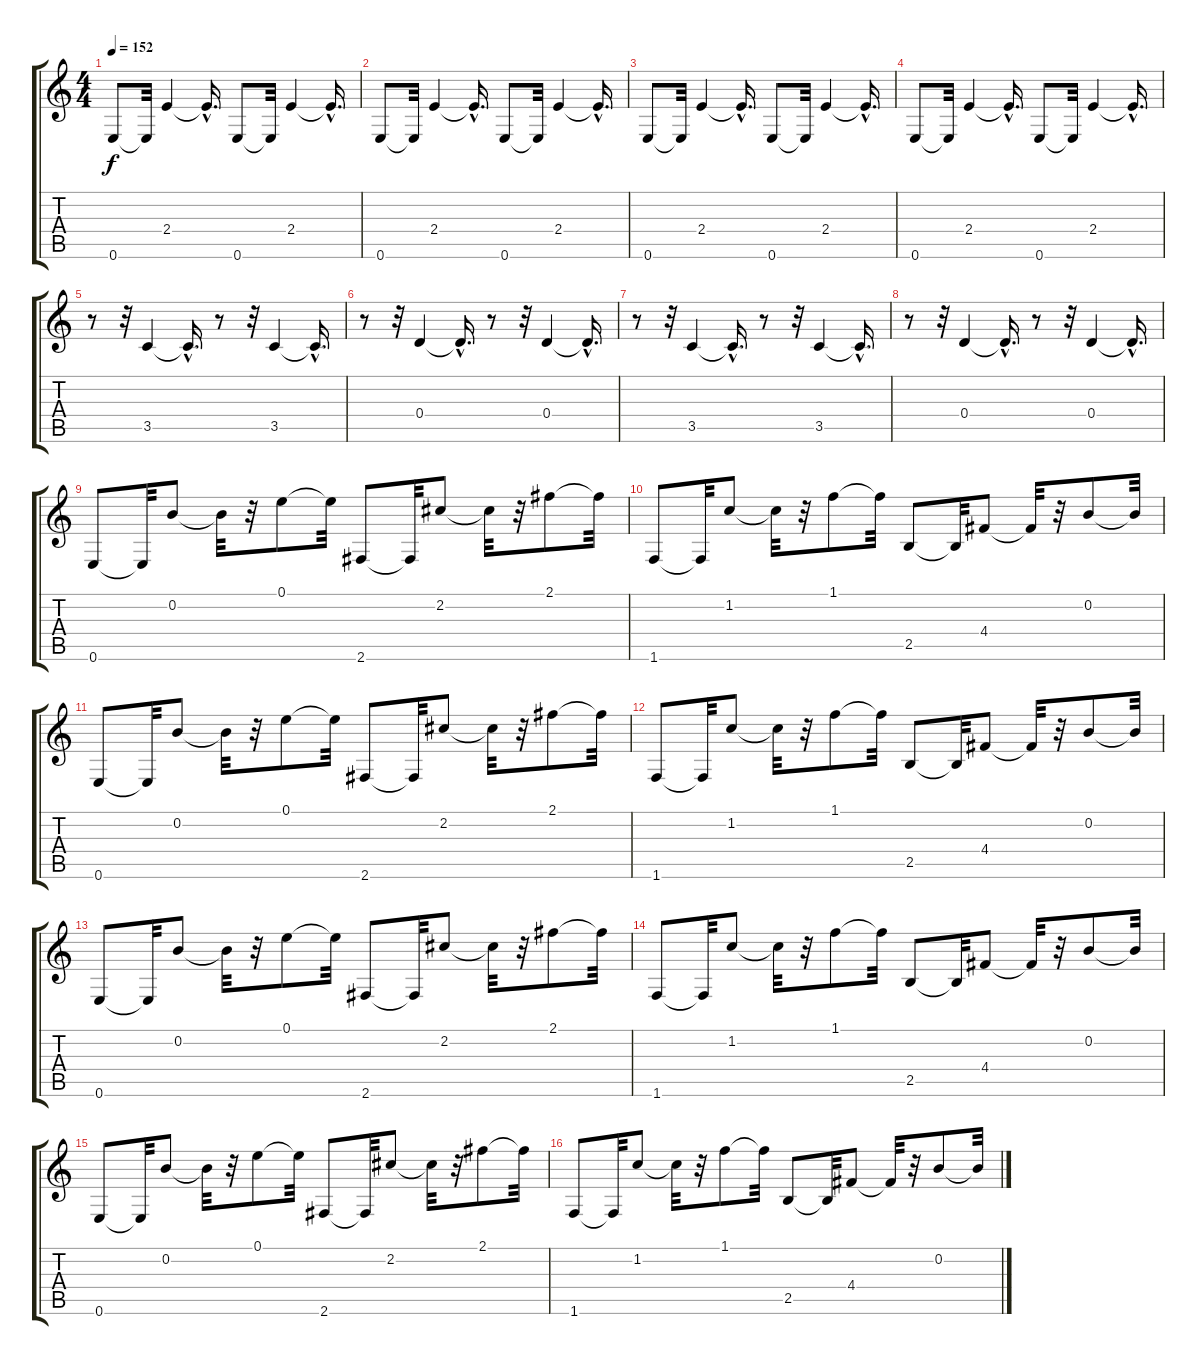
\track "" {instrument contrabass}
\staff {score tabs}
\tuning (E4 B3 G3 D3 A2 E2) {hide}
\ts (4 4)
\tempo 152
\clef g2
\ks c
0.6.8{dy f} 0.6{t}.32 2.4.4 2.4{hac t}.16{d} 0.6.8 0.6{t}.32 2.4.4 2.4{hac t}.16{d} |
0.6.8 0.6{t}.32 2.4.4 2.4{hac t}.16{d} 0.6.8 0.6{t}.32 2.4.4 2.4{hac t}.16{d} |
0.6.8 0.6{t}.32 2.4.4 2.4{hac t}.16{d} 0.6.8 0.6{t}.32 2.4.4 2.4{hac t}.16{d} |
0.6.8 0.6{t}.32 2.4.4 2.4{hac t}.16{d} 0.6.8 0.6{t}.32 2.4.4 2.4{hac t}.16{d} |
r.8 r.32 3.5.4 3.5{hac t}.16{d} r.8 r.32 3.5.4 3.5{hac t}.16{d} |
r.8 r.32 0.4.4 0.4{hac t}.16{d} r.8 r.32 0.4.4 0.4{hac t}.16{d} |
r.8 r.32 3.5.4 3.5{hac t}.16{d} r.8 r.32 3.5.4 3.5{hac t}.16{d} |
r.8 r.32 0.4.4 0.4{hac t}.16{d} r.8 r.32 0.4.4 0.4{hac t}.16{d} |
0.6.8 0.6{t}.32 0.2.8 0.2{t}.32 r.32 0.1.8 0.1{t}.32 2.6.8 2.6{t}.32 2.2.8 2.2{t}.32 r.32 2.1.8 2.1{t}.32 |
1.6.8 1.6{t}.32 1.2.8 1.2{t}.32 r.32 1.1.8 1.1{t}.32 2.5.8 2.5{t}.32 4.4.8 4.4{t}.32 r.32 0.2.8 0.2{t}.32 |
0.6.8 0.6{t}.32 0.2.8 0.2{t}.32 r.32 0.1.8 0.1{t}.32 2.6.8 2.6{t}.32 2.2.8 2.2{t}.32 r.32 2.1.8 2.1{t}.32 |
1.6.8 1.6{t}.32 1.2.8 1.2{t}.32 r.32 1.1.8 1.1{t}.32 2.5.8 2.5{t}.32 4.4.8 4.4{t}.32 r.32 0.2.8 0.2{t}.32 |
0.6.8 0.6{t}.32 0.2.8 0.2{t}.32 r.32 0.1.8 0.1{t}.32 2.6.8 2.6{t}.32 2.2.8 2.2{t}.32 r.32 2.1.8 2.1{t}.32 |
1.6.8 1.6{t}.32 1.2.8 1.2{t}.32 r.32 1.1.8 1.1{t}.32 2.5.8 2.5{t}.32 4.4.8 4.4{t}.32 r.32 0.2.8 0.2{t}.32 |
0.6.8 0.6{t}.32 0.2.8 0.2{t}.32 r.32 0.1.8 0.1{t}.32 2.6.8 2.6{t}.32 2.2.8 2.2{t}.32 r.32 2.1.8 2.1{t}.32 |
1.6.8 1.6{t}.32 1.2.8 1.2{t}.32 r.32 1.1.8 1.1{t}.32 2.5.8 2.5{t}.32 4.4.8 4.4{t}.32 r.32 0.2.8 0.2{t}.32
